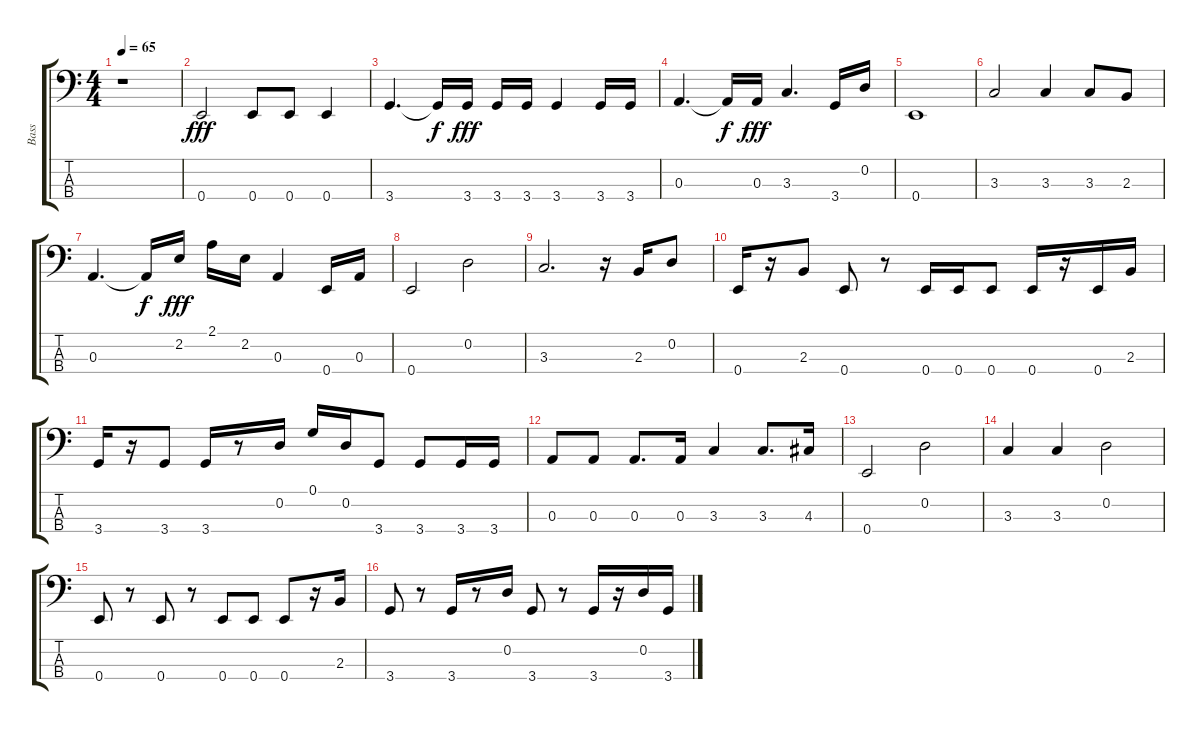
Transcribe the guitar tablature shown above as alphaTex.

\track ("Bass" "Bass") {instrument electricbassfinger}
\staff {score tabs}
\tuning (G2 D2 A1 E1) {hide}
\ts (4 4)
\tempo 65
\clef f4
\ks c
r.1{dy fff instrument electricbassfinger} |
0.4.2 0.4.8 0.4.8 0.4.4 |
3.4.4{d} 3.4{t}.16{dy f} 3.4.16{dy fff} 3.4.16 3.4.16 3.4.4 3.4.16 3.4.16 |
0.3.4{d} 0.3{t}.16{dy f} 0.3.16{dy fff} 3.3.4{d} 3.4.16 0.2.16 |
0.4.1 |
3.3.2 3.3.4 3.3.8 2.3.8 |
0.3.4{d} 0.3{t}.16{dy f} 2.2.16{dy fff} 2.1.16 2.2.16 0.3.4 0.4.16 0.3.16 |
0.4.2 0.2.2 |
3.3.2{d} r.16 2.3.16 0.2.8 |
0.4.16 r.16 2.3.8 0.4.8 r.8 0.4.16 0.4.16 0.4.8 0.4.16 r.16 0.4.16 2.3.16 |
3.4.16 r.16 3.4.8 3.4.16 r.8 0.2.16 0.1.16 0.2.16 3.4.8 3.4.8 3.4.16 3.4.16 |
0.3.8 0.3.8 0.3.8{d} 0.3.16 3.3.4 3.3.8{d} 4.3.16 |
0.4.2 0.2.2 |
3.3.4 3.3.4 0.2.2 |
0.4.8 r.8 0.4.8 r.8 0.4.8 0.4.8 0.4.8 r.16 2.3.16 |
3.4.8 r.8 3.4.16 r.8 0.2.16 3.4.8 r.8 3.4.16 r.16 0.2.16 3.4.16
